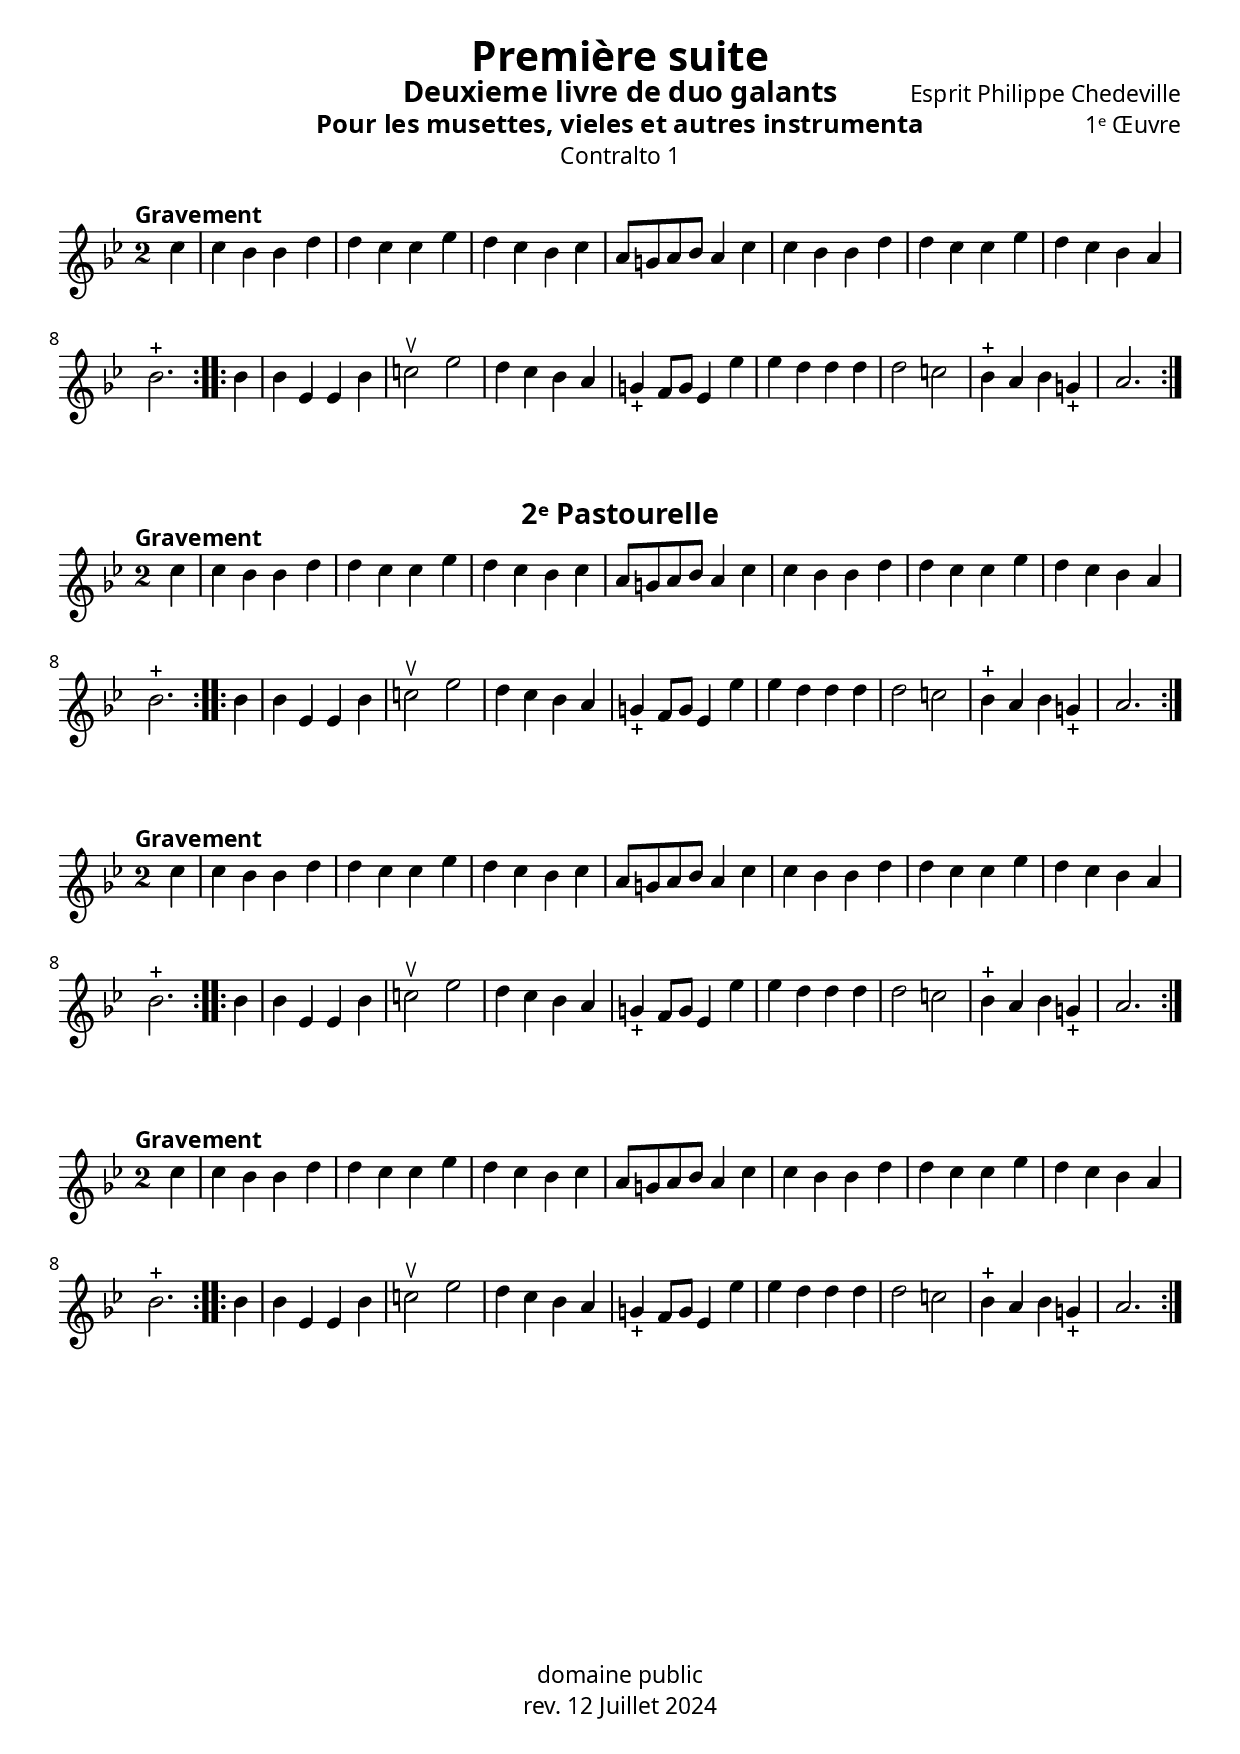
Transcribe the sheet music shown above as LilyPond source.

\version "2.24.1"
#(use-modules (guile-user))
\include "stemside.ily"

\book {
   % #(ly:font-config-add-font " path/to/font-file ")
 #(ly:font-config-add-directory "../../fonts")
 #(ly:font-config-add-directory "../../../fonts") % compilation happens in ./out so we need to get one up

\paper {
    indent = 0\mm
    myStaffSize = #20

    #(define fonts
    (make-pango-font-tree
      "Libertinus Serif"
      "Libertinus Serif"
      "Libertinus Serif"
      (/ myStaffSize 20)))

    scoreTitleMarkup = \markup {
      \fill-line {
        \null
        \fontsize #2 \bold \fromproperty #'header:piece
       \null %\fontsize #1 \bold \fromproperty #'header:opus
      }
      \fill-line { "" "" "" }
    }
    bookTitleMarkup = \markup {
      \fill-line {
        \null
	\center-column {
	  \fontsize #5 \bold \fromproperty #'header:title
	  \fontsize #2 \bold \fromproperty #'header:subtitle
	  \fontsize #1 \bold \fromproperty #'header:subsubtitle
	  \fromproperty #'header:instrument
	  " "
	}
	\column {
	  \null
	  \right-align { \fromproperty #'header:composer }
	  \right-align { \fromproperty #'header:opus }
	}
      }
    }
  }

  \bookpart {
    \header {
      title = "Première suite"
subtitle = "Deuxieme livre de duo galants"
subsubtitle = "Pour les musettes, vieles et autres instrumenta"
composer = "Esprit Philippe Chedeville"
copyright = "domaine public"
opus = "1ᵉ Œuvre"
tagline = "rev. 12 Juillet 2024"

print-all-headers = ##t

      instrument = "Contralto 1"
    }
    \score {
  \header {
    \include "titre.ily"
  }
  \new Staff \with {
    midiInstrument = "recorder"
  } {
    << \clef french {\once \override Staff.TimeSignature.style = #'single-digit
\time 2/2 \key g \minor
\tempo "Gravement"
\transpose c c''
{
  \repeat volta 2 {
    \partial 4 es4       |
    es4 d d f            |
    f es es g            |
    f es d es            |
    c8 b, c d c4 es      |
    es4 d d f            |
    f es es g            |
    f es d c             |
    d2.\tre
  }
  \repeat volta 2 {
    d4                   |
    d g, g, d            |
    e2^\ltoe g           |
    f4 es d c            |
    b,4\tre a,8 b, g,4 g |
    g4 f f f             |
    f2 e2                |
    d4\tre c d b,\tre    |
    c2.
  }
  \fine
}
 }>>
  }
  \include "layoutDefaults.ily"
  \midi { }
}

    \score {
  \header {
    \include "titre.ily"
  }
  \new Staff \with {
    midiInstrument = "recorder"
  } {
    << \clef french {\once \override Staff.TimeSignature.style = #'single-digit
\time 2/2 \key g \minor
\tempo "Gravement"
\transpose c c''
{
  \repeat volta 2 {
    \partial 4 es4       |
    es4 d d f            |
    f es es g            |
    f es d es            |
    c8 b, c d c4 es      |
    es4 d d f            |
    f es es g            |
    f es d c             |
    d2.\tre
  }
  \repeat volta 2 {
    d4                   |
    d g, g, d            |
    e2^\ltoe g           |
    f4 es d c            |
    b,4\tre a,8 b, g,4 g |
    g4 f f f             |
    f2 e2                |
    d4\tre c d b,\tre    |
    c2.
  }
  \fine
}
 }>>
  }
  \include "layoutDefaults.ily"
  \midi { }
}

    \score {
  \header {
    \include "titre.ily"
  }
  \new Staff \with {
    midiInstrument = "recorder"
  } {
    << \clef french {\once \override Staff.TimeSignature.style = #'single-digit
\time 2/2 \key g \minor
\tempo "Gravement"
\transpose c c''
{
  \repeat volta 2 {
    \partial 4 es4       |
    es4 d d f            |
    f es es g            |
    f es d es            |
    c8 b, c d c4 es      |
    es4 d d f            |
    f es es g            |
    f es d c             |
    d2.\tre
  }
  \repeat volta 2 {
    d4                   |
    d g, g, d            |
    e2^\ltoe g           |
    f4 es d c            |
    b,4\tre a,8 b, g,4 g |
    g4 f f f             |
    f2 e2                |
    d4\tre c d b,\tre    |
    c2.
  }
  \fine
}
 }>>
  }
  \include "layoutDefaults.ily"
  \midi { }
}

    \score {
  \header {
    \include "titre.ily"
  }
  \new Staff \with {
    midiInstrument = "recorder"
  } {
    << \clef french {\once \override Staff.TimeSignature.style = #'single-digit
\time 2/2 \key g \minor
\tempo "Gravement"
\transpose c c''
{
  \repeat volta 2 {
    \partial 4 es4       |
    es4 d d f            |
    f es es g            |
    f es d es            |
    c8 b, c d c4 es      |
    es4 d d f            |
    f es es g            |
    f es d c             |
    d2.\tre
  }
  \repeat volta 2 {
    d4                   |
    d g, g, d            |
    e2^\ltoe g           |
    f4 es d c            |
    b,4\tre a,8 b, g,4 g |
    g4 f f f             |
    f2 e2                |
    d4\tre c d b,\tre    |
    c2.
  }
  \fine
}
 }>>
  }
  \include "layoutDefaults.ily"
  \midi { }
}

  }
}
% vim:sw=2:ts=2:et:
